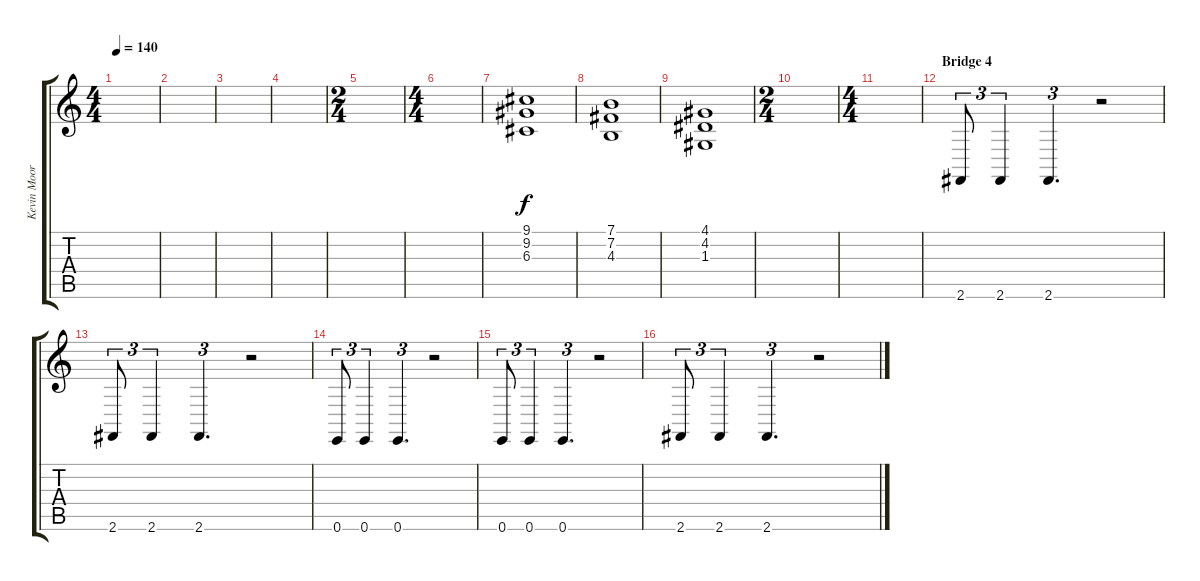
\track ("Kevin Moore Backround Keyboard" "Kevin Moor") {instrument stringensemble1}
\staff {score tabs}
\tuning (E4 B3 G3 D3 A2 E2) {hide}
\ts (4 4)
\tempo 140
\clef g2
\ks c
|
|
|
|
\ts (2 4)
|
\ts (4 4)
|
(9.1 9.2 6.3).1{volume 11} |
(7.1 7.2 4.3).1 |
(4.1 4.2 1.3).1 |
\ts (2 4)
|
\ts (4 4)
|
\section ("" "Bridge 4")
2.6.8{tu (3 2) volume 16 instrument timpani} 2.6.4{tu (3 2)} 2.6.4{d tu (3 2)} r.2 |
2.6.8{tu (3 2)} 2.6.4{tu (3 2)} 2.6.4{d tu (3 2)} r.2 |
0.6.8{tu (3 2)} 0.6.4{tu (3 2)} 0.6.4{d tu (3 2)} r.2 |
0.6.8{tu (3 2)} 0.6.4{tu (3 2)} 0.6.4{d tu (3 2)} r.2 |
2.6.8{tu (3 2)} 2.6.4{tu (3 2)} 2.6.4{d tu (3 2)} r.2
